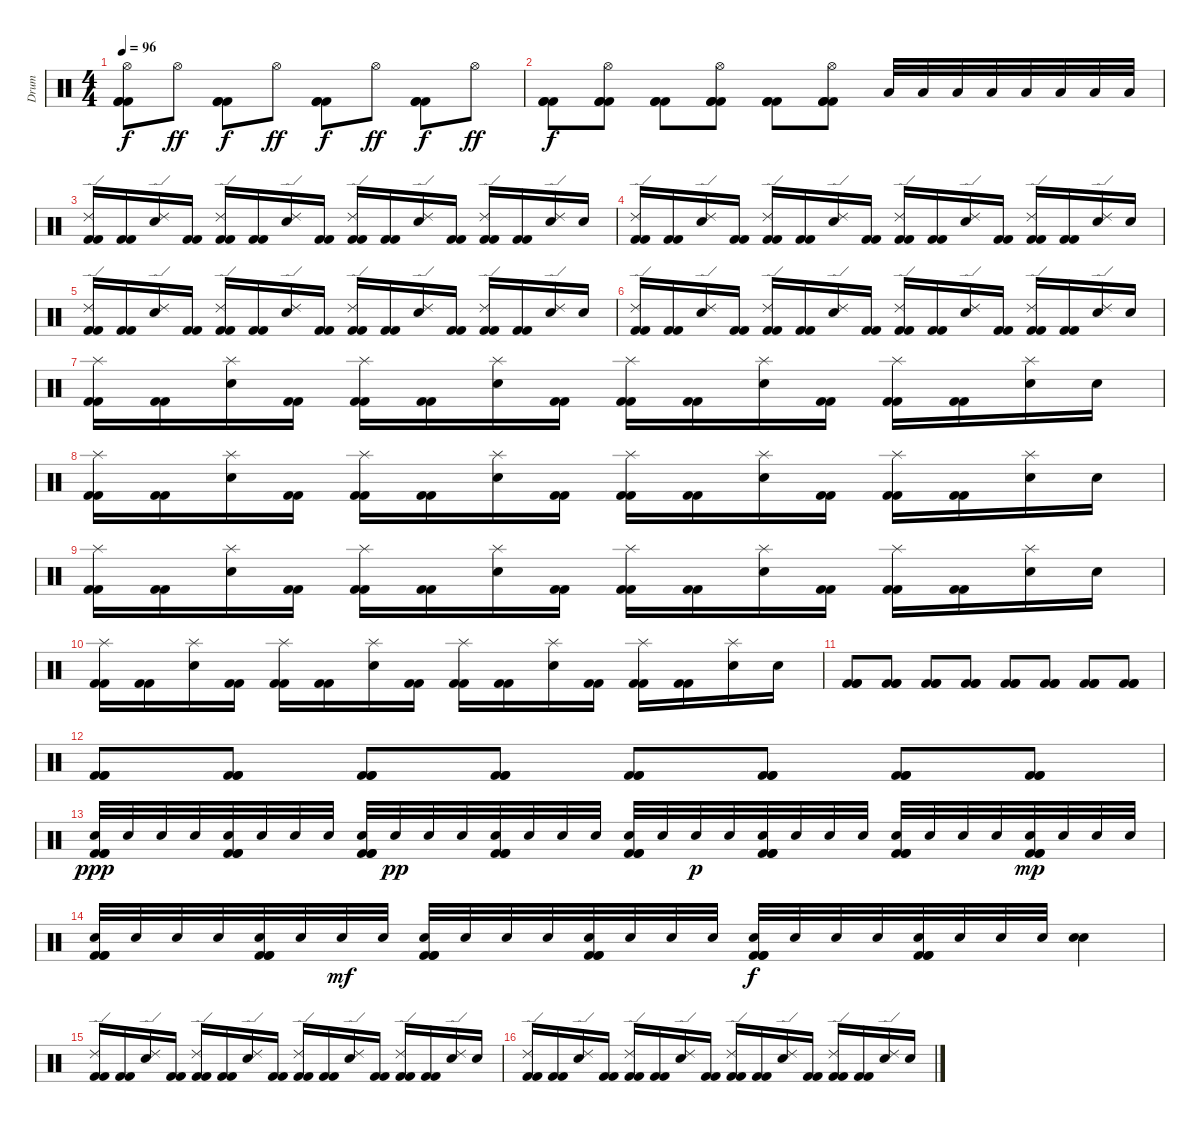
\track ("Drum" "Drum") {instrument percussion}
\staff {score}
\articulation defaults
\ts (4 4)
\tempo 96
\clef neutral
\ks c
("Hi-Hat (open)" "Kick (hit) 2" "Kick (hit) 2" "Kick (hit) 2").8{dy f} "Hi-Hat (open)".8{dy ff} ("Kick (hit) 2" "Kick (hit) 2" "Kick (hit) 2").8{dy f} "Hi-Hat (open)".8{dy ff} ("Kick (hit) 2" "Kick (hit) 2" "Kick (hit) 2").8{dy f} "Hi-Hat (open)".8{dy ff} ("Kick (hit) 2" "Kick (hit) 2" "Kick (hit) 2").8{dy f} "Hi-Hat (open)".8{dy ff} |
("Kick (hit) 2" "Kick (hit) 2" "Kick (hit) 2").8{dy f} ("Hi-Hat (open)" "Kick (hit) 2" "Kick (hit) 2" "Kick (hit) 2").8 ("Kick (hit) 2" "Kick (hit) 2" "Kick (hit) 2").8 ("Hi-Hat (open)" "Kick (hit) 2" "Kick (hit) 2" "Kick (hit) 2").8 ("Kick (hit) 2" "Kick (hit) 2" "Kick (hit) 2").8 ("Hi-Hat (open)" "Kick (hit) 2" "Kick (hit) 2" "Kick (hit) 2").8 "Low Tom (hit)".32 "Low Tom (hit)".32 "Low Tom (hit)".32 "Low Tom (hit)".32 "Low Tom (hit)".32 "Low Tom (hit)".32 "Low Tom (hit)".32 "Low Tom (hit)".32 |
("Ride (edge) 2" "Kick (hit) 2" "Kick (hit) 2").16 ("Kick (hit) 2" "Kick (hit) 2").16 ("Ride (edge) 2" "Snare (hit) 2").16 ("Kick (hit) 2" "Kick (hit) 2").16 ("Ride (edge) 2" "Kick (hit) 2" "Kick (hit) 2").16 ("Kick (hit) 2" "Kick (hit) 2").16 ("Ride (edge) 2" "Snare (hit) 2").16 ("Kick (hit) 2" "Kick (hit) 2").16 ("Ride (edge) 2" "Kick (hit) 2" "Kick (hit) 2").16 ("Kick (hit) 2" "Kick (hit) 2").16 ("Ride (edge) 2" "Snare (hit) 2").16 ("Kick (hit) 2" "Kick (hit) 2").16 ("Ride (edge) 2" "Kick (hit) 2" "Kick (hit) 2").16 ("Kick (hit) 2" "Kick (hit) 2").16 ("Ride (edge) 2" "Snare (hit) 2").16 "Snare (hit) 2".16 |
("Ride (edge) 2" "Kick (hit) 2" "Kick (hit) 2").16 ("Kick (hit) 2" "Kick (hit) 2").16 ("Ride (edge) 2" "Snare (hit) 2").16 ("Kick (hit) 2" "Kick (hit) 2").16 ("Ride (edge) 2" "Kick (hit) 2" "Kick (hit) 2").16 ("Kick (hit) 2" "Kick (hit) 2").16 ("Ride (edge) 2" "Snare (hit) 2").16 ("Kick (hit) 2" "Kick (hit) 2").16 ("Ride (edge) 2" "Kick (hit) 2" "Kick (hit) 2").16 ("Kick (hit) 2" "Kick (hit) 2").16 ("Ride (edge) 2" "Snare (hit) 2").16 ("Kick (hit) 2" "Kick (hit) 2").16 ("Ride (edge) 2" "Kick (hit) 2" "Kick (hit) 2").16 ("Kick (hit) 2" "Kick (hit) 2").16 ("Ride (edge) 2" "Snare (hit) 2").16 "Snare (hit) 2".16 |
("Ride (edge) 2" "Kick (hit) 2" "Kick (hit) 2").16 ("Kick (hit) 2" "Kick (hit) 2").16 ("Ride (edge) 2" "Snare (hit) 2").16 ("Kick (hit) 2" "Kick (hit) 2").16 ("Ride (edge) 2" "Kick (hit) 2" "Kick (hit) 2").16 ("Kick (hit) 2" "Kick (hit) 2").16 ("Ride (edge) 2" "Snare (hit) 2").16 ("Kick (hit) 2" "Kick (hit) 2").16 ("Ride (edge) 2" "Kick (hit) 2" "Kick (hit) 2").16 ("Kick (hit) 2" "Kick (hit) 2").16 ("Ride (edge) 2" "Snare (hit) 2").16 ("Kick (hit) 2" "Kick (hit) 2").16 ("Ride (edge) 2" "Kick (hit) 2" "Kick (hit) 2").16 ("Kick (hit) 2" "Kick (hit) 2").16 ("Ride (edge) 2" "Snare (hit) 2").16 "Snare (hit) 2".16 |
("Ride (edge) 2" "Kick (hit) 2" "Kick (hit) 2").16 ("Kick (hit) 2" "Kick (hit) 2").16 ("Ride (edge) 2" "Snare (hit) 2").16 ("Kick (hit) 2" "Kick (hit) 2").16 ("Ride (edge) 2" "Kick (hit) 2" "Kick (hit) 2").16 ("Kick (hit) 2" "Kick (hit) 2").16 ("Ride (edge) 2" "Snare (hit) 2").16 ("Kick (hit) 2" "Kick (hit) 2").16 ("Ride (edge) 2" "Kick (hit) 2" "Kick (hit) 2").16 ("Kick (hit) 2" "Kick (hit) 2").16 ("Ride (edge) 2" "Snare (hit) 2").16 ("Kick (hit) 2" "Kick (hit) 2").16 ("Ride (edge) 2" "Kick (hit) 2" "Kick (hit) 2").16 ("Kick (hit) 2" "Kick (hit) 2").16 ("Ride (edge) 2" "Snare (hit) 2").16 "Snare (hit) 2".16 |
("Splash (hit)" "Kick (hit) 2" "Kick (hit) 2").16 ("Kick (hit) 2" "Kick (hit) 2").16 ("Splash (hit)" "Snare (hit) 2").16 ("Kick (hit) 2" "Kick (hit) 2").16 ("Splash (hit)" "Kick (hit) 2" "Kick (hit) 2").16 ("Kick (hit) 2" "Kick (hit) 2").16 ("Splash (hit)" "Snare (hit) 2").16 ("Kick (hit) 2" "Kick (hit) 2").16 ("Splash (hit)" "Kick (hit) 2" "Kick (hit) 2").16 ("Kick (hit) 2" "Kick (hit) 2").16 ("Splash (hit)" "Snare (hit) 2").16 ("Kick (hit) 2" "Kick (hit) 2").16 ("Splash (hit)" "Kick (hit) 2" "Kick (hit) 2").16 ("Kick (hit) 2" "Kick (hit) 2").16 ("Splash (hit)" "Snare (hit) 2").16 "Snare (hit) 2".16 |
("Splash (hit)" "Kick (hit) 2" "Kick (hit) 2").16 ("Kick (hit) 2" "Kick (hit) 2").16 ("Splash (hit)" "Snare (hit) 2").16 ("Kick (hit) 2" "Kick (hit) 2").16 ("Splash (hit)" "Kick (hit) 2" "Kick (hit) 2").16 ("Kick (hit) 2" "Kick (hit) 2").16 ("Splash (hit)" "Snare (hit) 2").16 ("Kick (hit) 2" "Kick (hit) 2").16 ("Splash (hit)" "Kick (hit) 2" "Kick (hit) 2").16 ("Kick (hit) 2" "Kick (hit) 2").16 ("Splash (hit)" "Snare (hit) 2").16 ("Kick (hit) 2" "Kick (hit) 2").16 ("Splash (hit)" "Kick (hit) 2" "Kick (hit) 2").16 ("Kick (hit) 2" "Kick (hit) 2").16 ("Splash (hit)" "Snare (hit) 2").16 "Snare (hit) 2".16 |
("Splash (hit)" "Kick (hit) 2" "Kick (hit) 2").16 ("Kick (hit) 2" "Kick (hit) 2").16 ("Splash (hit)" "Snare (hit) 2").16 ("Kick (hit) 2" "Kick (hit) 2").16 ("Splash (hit)" "Kick (hit) 2" "Kick (hit) 2").16 ("Kick (hit) 2" "Kick (hit) 2").16 ("Splash (hit)" "Snare (hit) 2").16 ("Kick (hit) 2" "Kick (hit) 2").16 ("Splash (hit)" "Kick (hit) 2" "Kick (hit) 2").16 ("Kick (hit) 2" "Kick (hit) 2").16 ("Splash (hit)" "Snare (hit) 2").16 ("Kick (hit) 2" "Kick (hit) 2").16 ("Splash (hit)" "Kick (hit) 2" "Kick (hit) 2").16 ("Kick (hit) 2" "Kick (hit) 2").16 ("Splash (hit)" "Snare (hit) 2").16 "Snare (hit) 2".16 |
("Splash (hit)" "Kick (hit) 2" "Kick (hit) 2").16 ("Kick (hit) 2" "Kick (hit) 2").16 ("Splash (hit)" "Snare (hit) 2").16 ("Kick (hit) 2" "Kick (hit) 2").16 ("Splash (hit)" "Kick (hit) 2" "Kick (hit) 2").16 ("Kick (hit) 2" "Kick (hit) 2").16 ("Splash (hit)" "Snare (hit) 2").16 ("Kick (hit) 2" "Kick (hit) 2").16 ("Splash (hit)" "Kick (hit) 2" "Kick (hit) 2").16 ("Kick (hit) 2" "Kick (hit) 2").16 ("Splash (hit)" "Snare (hit) 2").16 ("Kick (hit) 2" "Kick (hit) 2").16 ("Splash (hit)" "Kick (hit) 2" "Kick (hit) 2").16 ("Kick (hit) 2" "Kick (hit) 2").16 ("Splash (hit)" "Snare (hit) 2").16 "Snare (hit) 2".16 |
("Kick (hit) 2" "Kick (hit) 2" "Kick (hit) 2").8 ("Kick (hit) 2" "Kick (hit) 2" "Kick (hit) 2").8 ("Kick (hit) 2" "Kick (hit) 2" "Kick (hit) 2").8 ("Kick (hit) 2" "Kick (hit) 2" "Kick (hit) 2").8 ("Kick (hit) 2" "Kick (hit) 2" "Kick (hit) 2").8 ("Kick (hit) 2" "Kick (hit) 2" "Kick (hit) 2").8 ("Kick (hit) 2" "Kick (hit) 2" "Kick (hit) 2").8 ("Kick (hit) 2" "Kick (hit) 2" "Kick (hit) 2").8 |
("Kick (hit) 2" "Kick (hit) 2" "Kick (hit) 2").8 ("Kick (hit) 2" "Kick (hit) 2" "Kick (hit) 2").8 ("Kick (hit) 2" "Kick (hit) 2" "Kick (hit) 2").8 ("Kick (hit) 2" "Kick (hit) 2" "Kick (hit) 2").8 ("Kick (hit) 2" "Kick (hit) 2" "Kick (hit) 2").8 ("Kick (hit) 2" "Kick (hit) 2" "Kick (hit) 2").8 ("Kick (hit) 2" "Kick (hit) 2" "Kick (hit) 2").8 ("Kick (hit) 2" "Kick (hit) 2" "Kick (hit) 2").8 |
("Snare (hit) 2" "Kick (hit) 2" "Kick (hit) 2" "Kick (hit) 2").32{dy ppp} "Snare (hit) 2".32 "Snare (hit) 2".32 "Snare (hit) 2".32 ("Snare (hit) 2" "Kick (hit) 2" "Kick (hit) 2" "Kick (hit) 2").32 "Snare (hit) 2".32 "Snare (hit) 2".32 "Snare (hit) 2".32 ("Snare (hit) 2" "Kick (hit) 2" "Kick (hit) 2" "Kick (hit) 2").32 "Snare (hit) 2".32{dy pp} "Snare (hit) 2".32 "Snare (hit) 2".32 ("Snare (hit) 2" "Kick (hit) 2" "Kick (hit) 2" "Kick (hit) 2").32 "Snare (hit) 2".32 "Snare (hit) 2".32 "Snare (hit) 2".32 ("Snare (hit) 2" "Kick (hit) 2" "Kick (hit) 2" "Kick (hit) 2").32 "Snare (hit) 2".32 "Snare (hit) 2".32{dy p} "Snare (hit) 2".32 ("Snare (hit) 2" "Kick (hit) 2" "Kick (hit) 2" "Kick (hit) 2").32 "Snare (hit) 2".32 "Snare (hit) 2".32 "Snare (hit) 2".32 ("Snare (hit) 2" "Kick (hit) 2" "Kick (hit) 2" "Kick (hit) 2").32 "Snare (hit) 2".32 "Snare (hit) 2".32 "Snare (hit) 2".32 ("Snare (hit) 2" "Kick (hit) 2" "Kick (hit) 2" "Kick (hit) 2").32{dy mp} "Snare (hit) 2".32 "Snare (hit) 2".32 "Snare (hit) 2".32 |
("Snare (hit) 2" "Kick (hit) 2" "Kick (hit) 2" "Kick (hit) 2").32 "Snare (hit) 2".32 "Snare (hit) 2".32 "Snare (hit) 2".32 ("Snare (hit) 2" "Kick (hit) 2" "Kick (hit) 2" "Kick (hit) 2").32 "Snare (hit) 2".32 "Snare (hit) 2".32{dy mf} "Snare (hit) 2".32 ("Snare (hit) 2" "Kick (hit) 2" "Kick (hit) 2" "Kick (hit) 2").32 "Snare (hit) 2".32 "Snare (hit) 2".32 "Snare (hit) 2".32 ("Snare (hit) 2" "Kick (hit) 2" "Kick (hit) 2" "Kick (hit) 2").32 "Snare (hit) 2".32 "Snare (hit) 2".32 "Snare (hit) 2".32 ("Snare (hit) 2" "Kick (hit) 2" "Kick (hit) 2" "Kick (hit) 2").32{dy f} "Snare (hit) 2".32 "Snare (hit) 2".32 "Snare (hit) 2".32 ("Snare (hit) 2" "Kick (hit) 2" "Kick (hit) 2" "Kick (hit) 2").32 "Snare (hit) 2".32 "Snare (hit) 2".32 "Snare (hit) 2".32 ("Snare (hit) 2" "Snare (hit) 2").4 |
("Ride (edge) 2" "Kick (hit) 2" "Kick (hit) 2").16 ("Kick (hit) 2" "Kick (hit) 2").16 ("Ride (edge) 2" "Snare (hit) 2").16 ("Kick (hit) 2" "Kick (hit) 2").16 ("Ride (edge) 2" "Kick (hit) 2" "Kick (hit) 2").16 ("Kick (hit) 2" "Kick (hit) 2").16 ("Ride (edge) 2" "Snare (hit) 2").16 ("Kick (hit) 2" "Kick (hit) 2").16 ("Ride (edge) 2" "Kick (hit) 2" "Kick (hit) 2").16 ("Kick (hit) 2" "Kick (hit) 2").16 ("Ride (edge) 2" "Snare (hit) 2").16 ("Kick (hit) 2" "Kick (hit) 2").16 ("Ride (edge) 2" "Kick (hit) 2" "Kick (hit) 2").16 ("Kick (hit) 2" "Kick (hit) 2").16 ("Ride (edge) 2" "Snare (hit) 2").16 "Snare (hit) 2".16 |
("Ride (edge) 2" "Kick (hit) 2" "Kick (hit) 2").16 ("Kick (hit) 2" "Kick (hit) 2").16 ("Ride (edge) 2" "Snare (hit) 2").16 ("Kick (hit) 2" "Kick (hit) 2").16 ("Ride (edge) 2" "Kick (hit) 2" "Kick (hit) 2").16 ("Kick (hit) 2" "Kick (hit) 2").16 ("Ride (edge) 2" "Snare (hit) 2").16 ("Kick (hit) 2" "Kick (hit) 2").16 ("Ride (edge) 2" "Kick (hit) 2" "Kick (hit) 2").16 ("Kick (hit) 2" "Kick (hit) 2").16 ("Ride (edge) 2" "Snare (hit) 2").16 ("Kick (hit) 2" "Kick (hit) 2").16 ("Ride (edge) 2" "Kick (hit) 2" "Kick (hit) 2").16 ("Kick (hit) 2" "Kick (hit) 2").16 ("Ride (edge) 2" "Snare (hit) 2").16 "Snare (hit) 2".16
